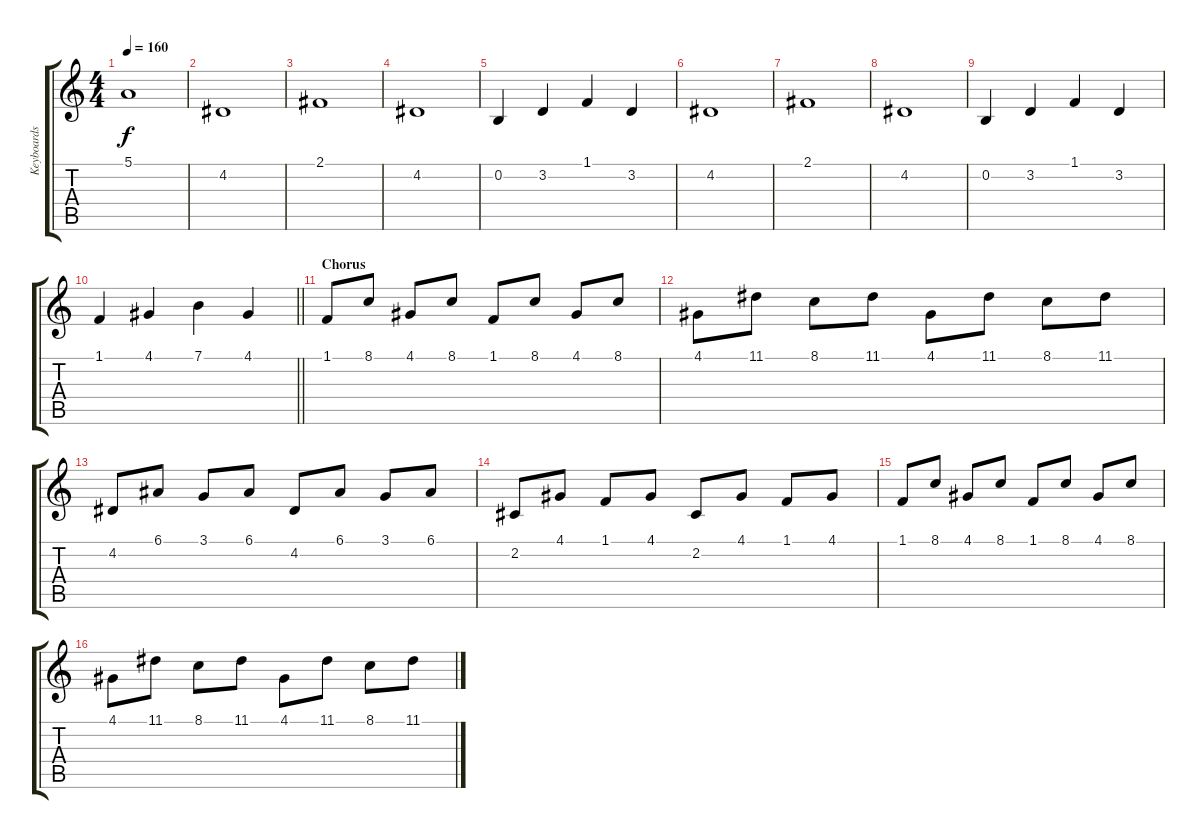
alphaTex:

\track ("Keyboards " "Keyboards ") {instrument stringensemble1}
\staff {score tabs}
\tuning (E4 B3 G3 D3 A2 E2) {hide}
\ts (4 4)
\tempo 160
\clef g2
\ks c
5.1.1{dy f} |
4.2.1 |
2.1.1 |
4.2.1 |
0.2.4 3.2.4 1.1.4 3.2.4 |
4.2.1 |
2.1.1 |
4.2.1 |
0.2.4 3.2.4 1.1.4 3.2.4 |
\barLineRight lightlight
1.1.4 4.1.4 7.1.4 4.1.4 |
\section ("" "Chorus")
1.1.8 8.1.8 4.1.8 8.1.8 1.1.8 8.1.8 4.1.8 8.1.8 |
4.1.8 11.1.8 8.1.8 11.1.8 4.1.8 11.1.8 8.1.8 11.1.8 |
4.2.8 6.1.8 3.1.8 6.1.8 4.2.8 6.1.8 3.1.8 6.1.8 |
2.2.8 4.1.8 1.1.8 4.1.8 2.2.8 4.1.8 1.1.8 4.1.8 |
1.1.8 8.1.8 4.1.8 8.1.8 1.1.8 8.1.8 4.1.8 8.1.8 |
4.1.8 11.1.8 8.1.8 11.1.8 4.1.8 11.1.8 8.1.8 11.1.8
